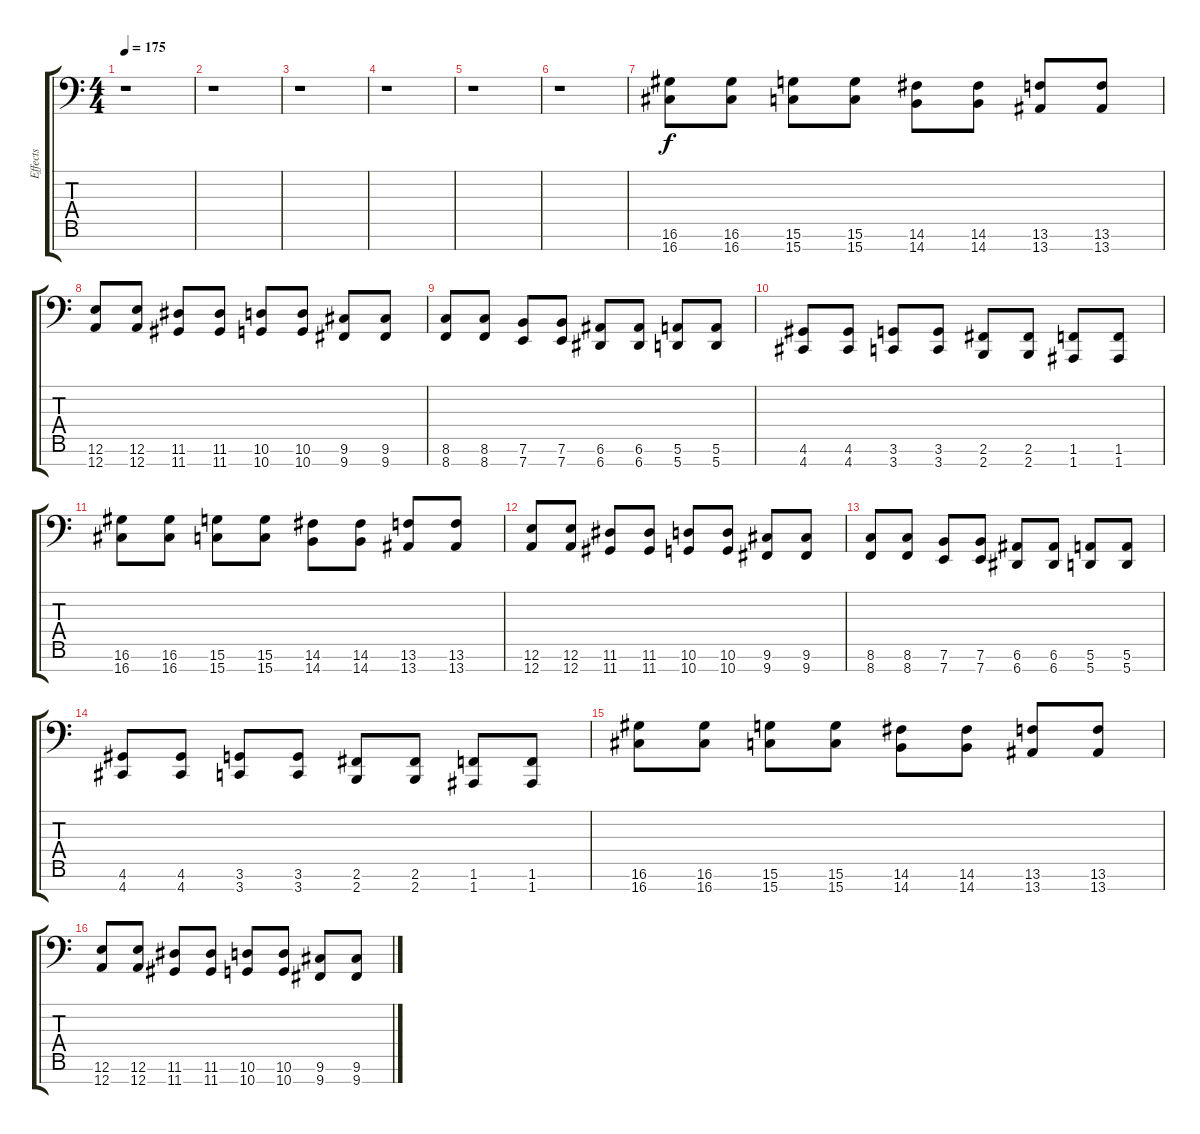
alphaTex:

\track ("Effects" "Effects") {instrument guitarfretnoise}
\staff {score tabs}
\tuning (E4 B3 G3 D3 A2 E2 A1) {hide}
\ts (4 4)
\tempo 175
\clef f4
\ks c
r.1{dy fff} |
r.1 |
r.1 |
r.1 |
r.1 |
r.1 |
(16.6 16.7).8{dy f} (16.6 16.7).8 (15.6 15.7).8 (15.6 15.7).8 (14.6 14.7).8 (14.6 14.7).8 (13.6 13.7).8 (13.6 13.7).8 |
(12.6 12.7).8 (12.6 12.7).8 (11.6 11.7).8 (11.6 11.7).8 (10.6 10.7).8 (10.6 10.7).8 (9.6 9.7).8 (9.6 9.7).8 |
(8.6 8.7).8 (8.6 8.7).8 (7.6 7.7).8 (7.6 7.7).8 (6.6 6.7).8 (6.6 6.7).8 (5.6 5.7).8 (5.6 5.7).8 |
(4.6 4.7).8 (4.6 4.7).8 (3.6 3.7).8 (3.6 3.7).8 (2.6 2.7).8 (2.6 2.7).8 (1.6 1.7).8 (1.6 1.7).8 |
(16.6 16.7).8 (16.6 16.7).8 (15.6 15.7).8 (15.6 15.7).8 (14.6 14.7).8 (14.6 14.7).8 (13.6 13.7).8 (13.6 13.7).8 |
(12.6 12.7).8 (12.6 12.7).8 (11.6 11.7).8 (11.6 11.7).8 (10.6 10.7).8 (10.6 10.7).8 (9.6 9.7).8 (9.6 9.7).8 |
(8.6 8.7).8 (8.6 8.7).8 (7.6 7.7).8 (7.6 7.7).8 (6.6 6.7).8 (6.6 6.7).8 (5.6 5.7).8 (5.6 5.7).8 |
(4.6 4.7).8 (4.6 4.7).8 (3.6 3.7).8 (3.6 3.7).8 (2.6 2.7).8 (2.6 2.7).8 (1.6 1.7).8 (1.6 1.7).8 |
(16.6 16.7).8 (16.6 16.7).8 (15.6 15.7).8 (15.6 15.7).8 (14.6 14.7).8 (14.6 14.7).8 (13.6 13.7).8 (13.6 13.7).8 |
(12.6 12.7).8 (12.6 12.7).8 (11.6 11.7).8 (11.6 11.7).8 (10.6 10.7).8 (10.6 10.7).8 (9.6 9.7).8 (9.6 9.7).8
